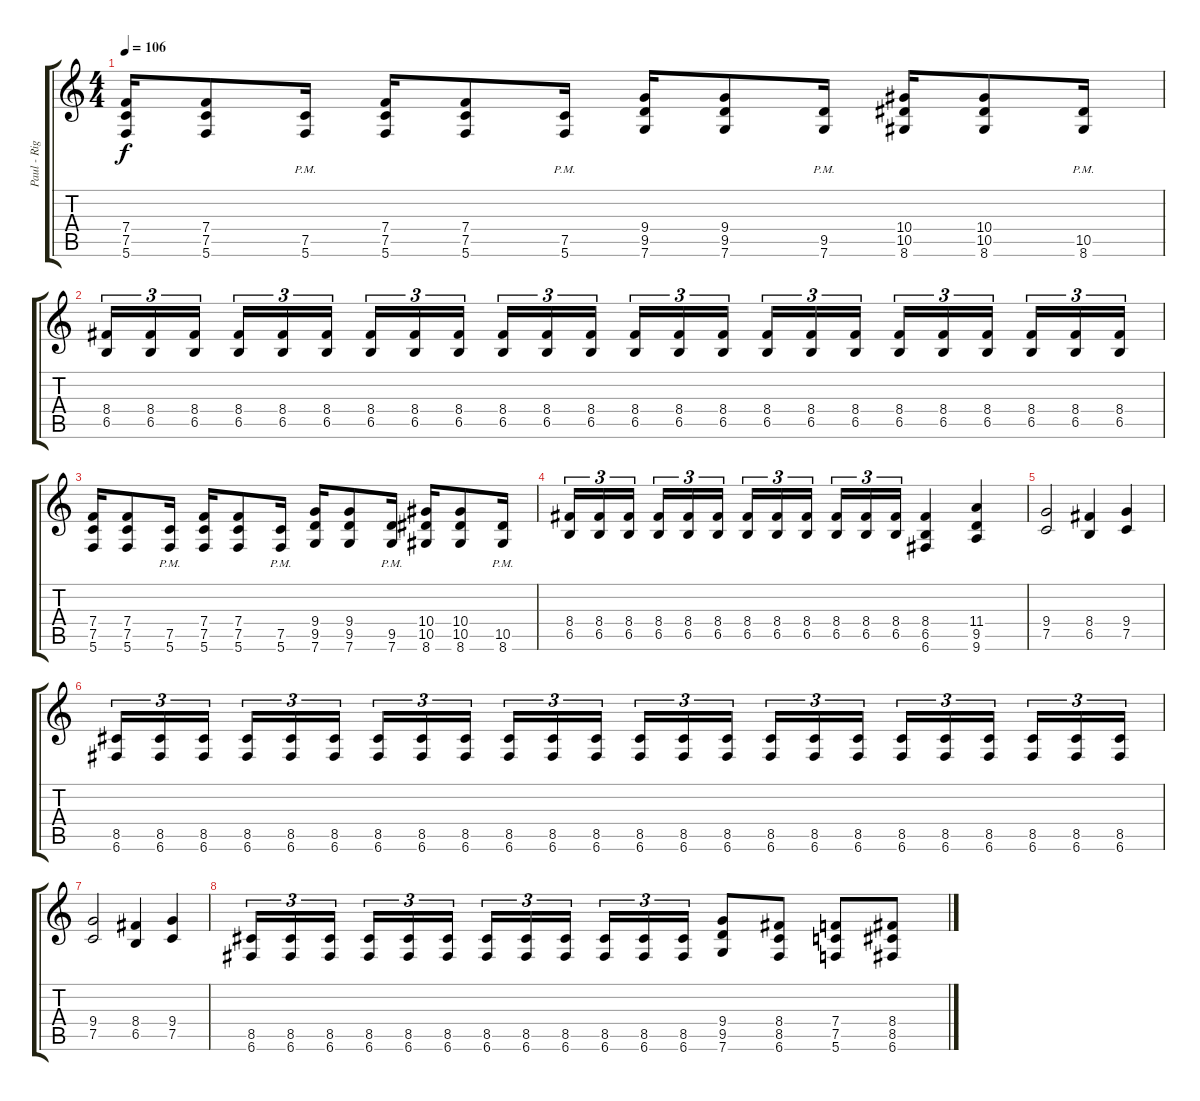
\track ("Paul - Right" "Paul - Rig") {instrument distortionguitar}
\staff {score tabs}
\tuning (C4 G3 Eb3 Bb2 F2 C2) {hide}
\ts (4 4)
\tempo 106
\clef g2
\ks c
(7.4 7.5 5.6).16{dy f} (7.4 7.5 5.6).8 (7.5{pm} 5.6{pm}).16 (7.4 7.5 5.6).16 (7.4 7.5 5.6).8 (7.5{pm} 5.6{pm}).16 (9.4 9.5 7.6).16 (9.4 9.5 7.6).8 (9.5{pm} 7.6{pm}).16 (10.4 10.5 8.6).16 (10.4 10.5 8.6).8 (10.5{pm} 8.6{pm}).16 |
(8.4 6.5).16{tu (3 2)} (8.4 6.5).16{tu (3 2)} (8.4 6.5).16{tu (3 2) beam splitsecondary} (8.4 6.5).16{tu (3 2)} (8.4 6.5).16{tu (3 2)} (8.4 6.5).16{tu (3 2)} (8.4 6.5).16{tu (3 2)} (8.4 6.5).16{tu (3 2)} (8.4 6.5).16{tu (3 2) beam splitsecondary} (8.4 6.5).16{tu (3 2)} (8.4 6.5).16{tu (3 2)} (8.4 6.5).16{tu (3 2)} (8.4 6.5).16{tu (3 2)} (8.4 6.5).16{tu (3 2)} (8.4 6.5).16{tu (3 2) beam splitsecondary} (8.4 6.5).16{tu (3 2)} (8.4 6.5).16{tu (3 2)} (8.4 6.5).16{tu (3 2)} (8.4 6.5).16{tu (3 2)} (8.4 6.5).16{tu (3 2)} (8.4 6.5).16{tu (3 2) beam splitsecondary} (8.4 6.5).16{tu (3 2)} (8.4 6.5).16{tu (3 2)} (8.4 6.5).16{tu (3 2)} |
(7.4 7.5 5.6).16 (7.4 7.5 5.6).8 (7.5{pm} 5.6{pm}).16 (7.4 7.5 5.6).16 (7.4 7.5 5.6).8 (7.5{pm} 5.6{pm}).16 (9.4 9.5 7.6).16 (9.4 9.5 7.6).8 (9.5{pm} 7.6{pm}).16 (10.4 10.5 8.6).16 (10.4 10.5 8.6).8 (10.5{pm} 8.6{pm}).16 |
(8.4 6.5).16{tu (3 2)} (8.4 6.5).16{tu (3 2)} (8.4 6.5).16{tu (3 2) beam splitsecondary} (8.4 6.5).16{tu (3 2)} (8.4 6.5).16{tu (3 2)} (8.4 6.5).16{tu (3 2)} (8.4 6.5).16{tu (3 2)} (8.4 6.5).16{tu (3 2)} (8.4 6.5).16{tu (3 2) beam splitsecondary} (8.4 6.5).16{tu (3 2)} (8.4 6.5).16{tu (3 2)} (8.4 6.5).16{tu (3 2)} (8.4 6.5 6.6).4 (11.4 9.5 9.6).4 |
(9.4 7.5).2 (8.4 6.5).4 (9.4 7.5).4 |
(8.5 6.6).16{tu (3 2)} (8.5 6.6).16{tu (3 2)} (8.5 6.6).16{tu (3 2) beam splitsecondary} (8.5 6.6).16{tu (3 2)} (8.5 6.6).16{tu (3 2)} (8.5 6.6).16{tu (3 2)} (8.5 6.6).16{tu (3 2)} (8.5 6.6).16{tu (3 2)} (8.5 6.6).16{tu (3 2) beam splitsecondary} (8.5 6.6).16{tu (3 2)} (8.5 6.6).16{tu (3 2)} (8.5 6.6).16{tu (3 2)} (8.5 6.6).16{tu (3 2)} (8.5 6.6).16{tu (3 2)} (8.5 6.6).16{tu (3 2) beam splitsecondary} (8.5 6.6).16{tu (3 2)} (8.5 6.6).16{tu (3 2)} (8.5 6.6).16{tu (3 2)} (8.5 6.6).16{tu (3 2)} (8.5 6.6).16{tu (3 2)} (8.5 6.6).16{tu (3 2) beam splitsecondary} (8.5 6.6).16{tu (3 2)} (8.5 6.6).16{tu (3 2)} (8.5 6.6).16{tu (3 2)} |
(9.4 7.5).2 (8.4 6.5).4 (9.4 7.5).4 |
(8.5 6.6).16{tu (3 2)} (8.5 6.6).16{tu (3 2)} (8.5 6.6).16{tu (3 2) beam splitsecondary} (8.5 6.6).16{tu (3 2)} (8.5 6.6).16{tu (3 2)} (8.5 6.6).16{tu (3 2)} (8.5 6.6).16{tu (3 2)} (8.5 6.6).16{tu (3 2)} (8.5 6.6).16{tu (3 2) beam splitsecondary} (8.5 6.6).16{tu (3 2)} (8.5 6.6).16{tu (3 2)} (8.5 6.6).16{tu (3 2)} (9.4 9.5 7.6).8 (8.4 8.5 6.6).8 (7.4 7.5 5.6).8 (8.4 8.5 6.6).8
